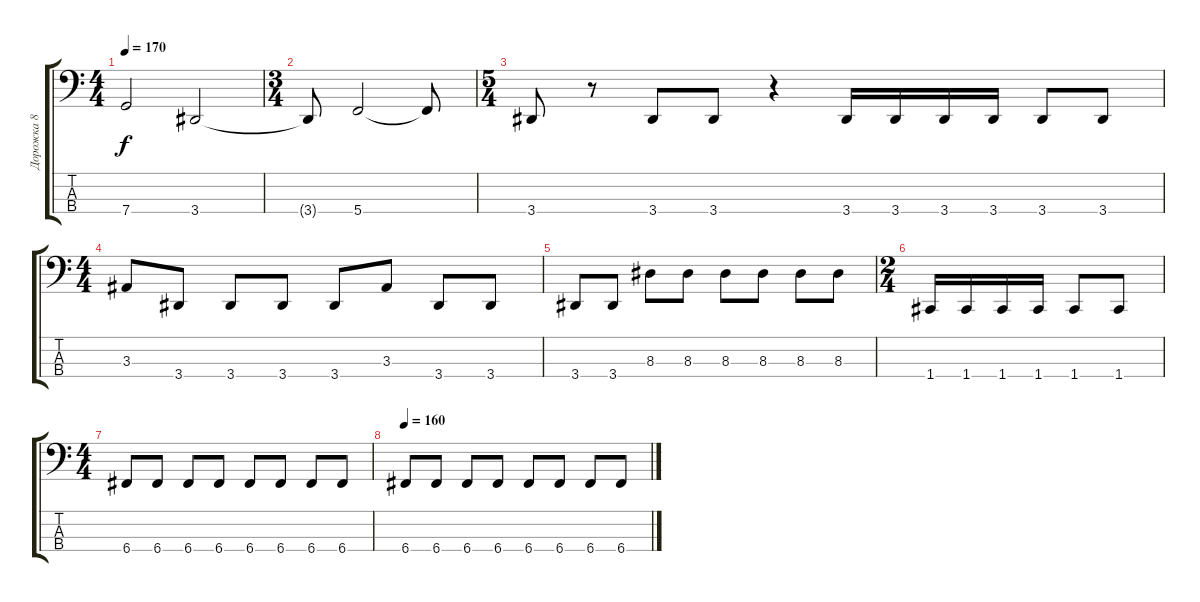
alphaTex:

\track ("Дорожка 8" "Дорожка 8") {instrument electricbasspick}
\staff {score tabs}
\tuning (F2 C2 G1 C1) {hide}
\ts (4 4)
\tempo 170
\clef f4
\ks c
7.4{t}.2{dy f} 3.4.2 |
\ts (3 4)
3.4{t}.8 5.4.2 5.4{t}.8 |
\ts (5 4)
3.4.8 r.8 3.4.8 3.4.8 r.4 3.4.16 3.4.16 3.4.16 3.4.16 3.4.8 3.4.8 |
\ts (4 4)
3.3.8 3.4.8 3.4.8 3.4.8 3.4.8 3.3.8 3.4.8 3.4.8 |
3.4.8 3.4.8 8.3.8 8.3.8 8.3.8 8.3.8 8.3.8 8.3.8 |
\ts (2 4)
1.4.16 1.4.16 1.4.16 1.4.16 1.4.8 1.4.8 |
\ts (4 4)
6.4.8 6.4.8 6.4.8 6.4.8 6.4.8 6.4.8 6.4.8 6.4.8 |
\tempo 160
6.4.8 6.4.8 6.4.8 6.4.8 6.4.8 6.4.8 6.4.8 6.4.8
